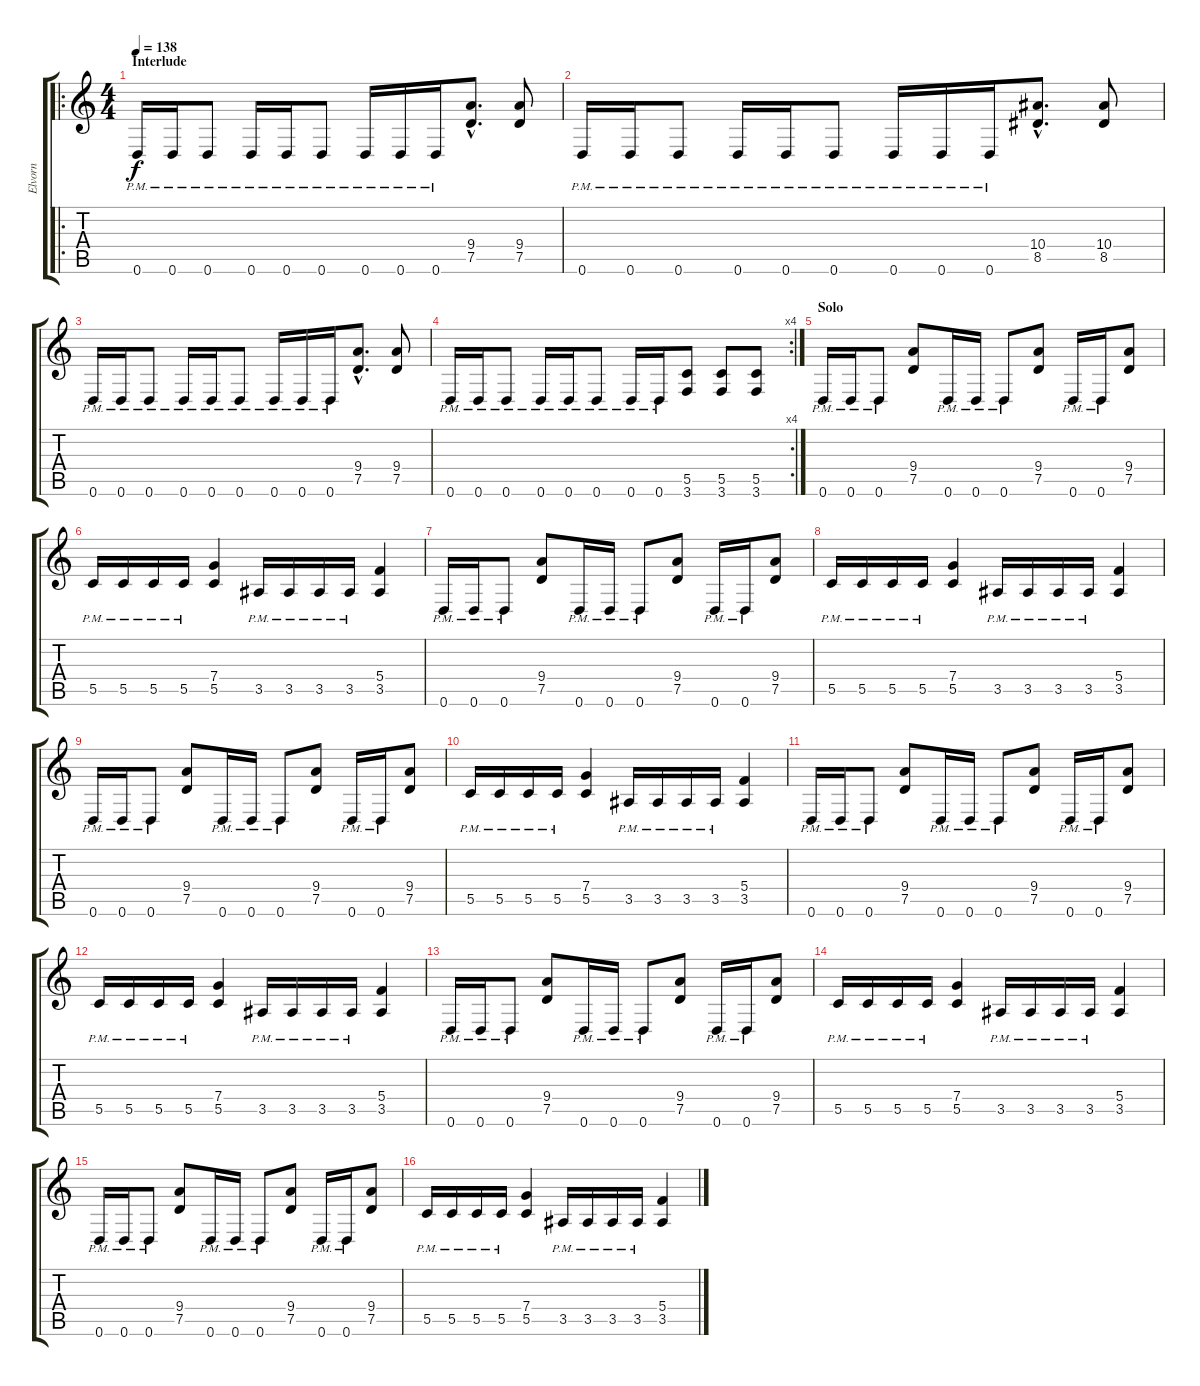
\track ("Elvorn" "Elvorn") {instrument distortionguitar}
\staff {score tabs}
\tuning (D4 A3 F3 C3 G2 D2) {hide}
\ro
\ts (4 4)
\section ("" "Interlude")
\tempo 138
\clef g2
\ks c
0.6{pm}.16{dy f} 0.6{pm}.16 0.6{pm}.8 0.6{pm}.16 0.6{pm}.16 0.6{pm}.8 0.6{pm}.16 0.6{pm}.16 0.6{pm}.16 (9.4{hac} 7.5{hac}).8{d} (9.4 7.5).8 |
0.6{pm}.16 0.6{pm}.16 0.6{pm}.8 0.6{pm}.16 0.6{pm}.16 0.6{pm}.8 0.6{pm}.16 0.6{pm}.16 0.6{pm}.16 (10.4{hac} 8.5{hac}).8{d} (10.4 8.5).8 |
0.6{pm}.16 0.6{pm}.16 0.6{pm}.8 0.6{pm}.16 0.6{pm}.16 0.6{pm}.8 0.6{pm}.16 0.6{pm}.16 0.6{pm}.16 (9.4{hac} 7.5{hac}).8{d} (9.4 7.5).8 |
\rc 4
0.6{pm}.16 0.6{pm}.16 0.6{pm}.8 0.6{pm}.16 0.6{pm}.16 0.6{pm}.8 0.6{pm}.16 0.6{pm}.16 (5.5 3.6).8 (5.5 3.6).8 (5.5 3.6).8 |
\section ("" "Solo")
0.6{pm}.16 0.6{pm}.16 0.6{pm}.8 (9.4 7.5).8 0.6{pm}.16 0.6{pm}.16 0.6{pm}.8 (9.4 7.5).8 0.6{pm}.16 0.6{pm}.16 (9.4 7.5).8 |
5.5{pm}.16 5.5{pm}.16 5.5{pm}.16 5.5{pm}.16 (7.4 5.5).4 3.5{pm}.16 3.5{pm}.16 3.5{pm}.16 3.5{pm}.16 (5.4 3.5).4 |
0.6{pm}.16 0.6{pm}.16 0.6{pm}.8 (9.4 7.5).8 0.6{pm}.16 0.6{pm}.16 0.6{pm}.8 (9.4 7.5).8 0.6{pm}.16 0.6{pm}.16 (9.4 7.5).8 |
5.5{pm}.16 5.5{pm}.16 5.5{pm}.16 5.5{pm}.16 (7.4 5.5).4 3.5{pm}.16 3.5{pm}.16 3.5{pm}.16 3.5{pm}.16 (5.4 3.5).4 |
0.6{pm}.16 0.6{pm}.16 0.6{pm}.8 (9.4 7.5).8 0.6{pm}.16 0.6{pm}.16 0.6{pm}.8 (9.4 7.5).8 0.6{pm}.16 0.6{pm}.16 (9.4 7.5).8 |
5.5{pm}.16 5.5{pm}.16 5.5{pm}.16 5.5{pm}.16 (7.4 5.5).4 3.5{pm}.16 3.5{pm}.16 3.5{pm}.16 3.5{pm}.16 (5.4 3.5).4 |
0.6{pm}.16 0.6{pm}.16 0.6{pm}.8 (9.4 7.5).8 0.6{pm}.16 0.6{pm}.16 0.6{pm}.8 (9.4 7.5).8 0.6{pm}.16 0.6{pm}.16 (9.4 7.5).8 |
5.5{pm}.16 5.5{pm}.16 5.5{pm}.16 5.5{pm}.16 (7.4 5.5).4 3.5{pm}.16 3.5{pm}.16 3.5{pm}.16 3.5{pm}.16 (5.4 3.5).4 |
0.6{pm}.16 0.6{pm}.16 0.6{pm}.8 (9.4 7.5).8 0.6{pm}.16 0.6{pm}.16 0.6{pm}.8 (9.4 7.5).8 0.6{pm}.16 0.6{pm}.16 (9.4 7.5).8 |
5.5{pm}.16 5.5{pm}.16 5.5{pm}.16 5.5{pm}.16 (7.4 5.5).4 3.5{pm}.16 3.5{pm}.16 3.5{pm}.16 3.5{pm}.16 (5.4 3.5).4 |
0.6{pm}.16 0.6{pm}.16 0.6{pm}.8 (9.4 7.5).8 0.6{pm}.16 0.6{pm}.16 0.6{pm}.8 (9.4 7.5).8 0.6{pm}.16 0.6{pm}.16 (9.4 7.5).8 |
5.5{pm}.16 5.5{pm}.16 5.5{pm}.16 5.5{pm}.16 (7.4 5.5).4 3.5{pm}.16 3.5{pm}.16 3.5{pm}.16 3.5{pm}.16 (5.4 3.5).4
